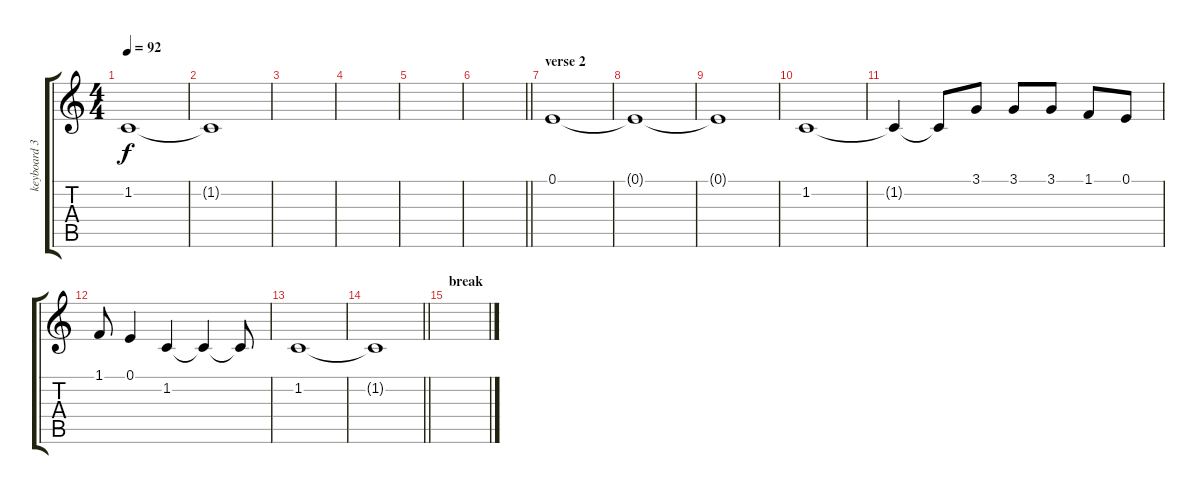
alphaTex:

\track ("keyboard 3" "keyboard 3") {instrument stringensemble1}
\staff {score tabs}
\tuning (E4 B3 G3 D3 A2 E2) {hide}
\ts (4 4)
\tempo 92
\clef g2
\ks c
1.2.1{dy f} |
1.2{t}.1 |
|
|
|
\barLineRight lightlight
|
\section ("" "verse 2")
0.1.1 |
0.1{t}.1 |
0.1{t}.1 |
1.2.1 |
1.2{t}.4 1.2{t}.8 3.1.8 3.1.8 3.1.8 1.1.8 0.1.8 |
1.1.8 0.1.4 1.2.4 1.2{t}.4 1.2{t}.8 |
1.2.1 |
\barLineRight lightlight
1.2{t}.1 |
\section ("" "break ")
